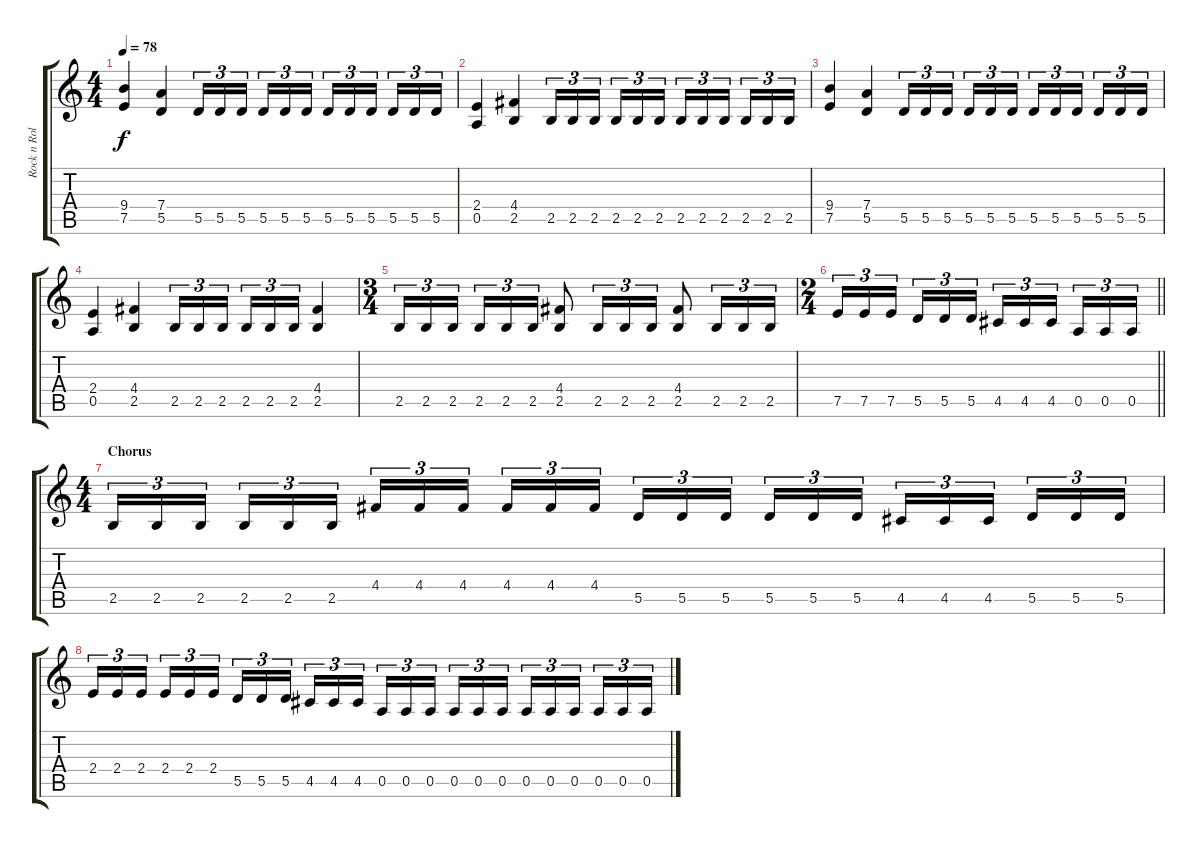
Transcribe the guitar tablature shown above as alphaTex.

\track ("Rock n Rolf" "Rock n Rol") {instrument distortionguitar}
\staff {score tabs}
\tuning (E4 B3 G3 D3 A2 E2) {hide}
\ts (4 4)
\tempo 78
\clef g2
\ks c
(9.4 7.5).4{dy f} (7.4 5.5).4 5.5.16{tu (3 2)} 5.5.16{tu (3 2)} 5.5.16{tu (3 2) beam splitsecondary} 5.5.16{tu (3 2)} 5.5.16{tu (3 2)} 5.5.16{tu (3 2)} 5.5.16{tu (3 2)} 5.5.16{tu (3 2)} 5.5.16{tu (3 2) beam splitsecondary} 5.5.16{tu (3 2)} 5.5.16{tu (3 2)} 5.5.16{tu (3 2)} |
(2.4 0.5).4 (4.4 2.5).4 2.5.16{tu (3 2)} 2.5.16{tu (3 2)} 2.5.16{tu (3 2) beam splitsecondary} 2.5.16{tu (3 2)} 2.5.16{tu (3 2)} 2.5.16{tu (3 2)} 2.5.16{tu (3 2)} 2.5.16{tu (3 2)} 2.5.16{tu (3 2) beam splitsecondary} 2.5.16{tu (3 2)} 2.5.16{tu (3 2)} 2.5.16{tu (3 2)} |
(9.4 7.5).4 (7.4 5.5).4 5.5.16{tu (3 2)} 5.5.16{tu (3 2)} 5.5.16{tu (3 2) beam splitsecondary} 5.5.16{tu (3 2)} 5.5.16{tu (3 2)} 5.5.16{tu (3 2)} 5.5.16{tu (3 2)} 5.5.16{tu (3 2)} 5.5.16{tu (3 2) beam splitsecondary} 5.5.16{tu (3 2)} 5.5.16{tu (3 2)} 5.5.16{tu (3 2)} |
(2.4 0.5).4 (4.4 2.5).4 2.5.16{tu (3 2) beam merge} 2.5.16{tu (3 2)} 2.5.16{tu (3 2) beam splitsecondary} 2.5.16{tu (3 2)} 2.5.16{tu (3 2)} 2.5.16{tu (3 2)} (4.4 2.5).4 |
\ts (3 4)
2.5.16{tu (3 2)} 2.5.16{tu (3 2)} 2.5.16{tu (3 2) beam splitsecondary} 2.5.16{tu (3 2)} 2.5.16{tu (3 2)} 2.5.16{tu (3 2)} (4.4 2.5).8 2.5.16{tu (3 2)} 2.5.16{tu (3 2)} 2.5.16{tu (3 2)} (4.4 2.5).8 2.5.16{tu (3 2)} 2.5.16{tu (3 2)} 2.5.16{tu (3 2)} |
\ts (2 4)
\barLineRight lightlight
7.5.16{tu (3 2)} 7.5.16{tu (3 2)} 7.5.16{tu (3 2) beam splitsecondary} 5.5.16{tu (3 2)} 5.5.16{tu (3 2)} 5.5.16{tu (3 2)} 4.5.16{tu (3 2)} 4.5.16{tu (3 2)} 4.5.16{tu (3 2) beam splitsecondary} 0.5.16{tu (3 2)} 0.5.16{tu (3 2)} 0.5.16{tu (3 2)} |
\ts (4 4)
\section ("" "Chorus")
2.5.16{tu (3 2)} 2.5.16{tu (3 2)} 2.5.16{tu (3 2) beam splitsecondary} 2.5.16{tu (3 2)} 2.5.16{tu (3 2)} 2.5.16{tu (3 2)} 4.4.16{tu (3 2)} 4.4.16{tu (3 2)} 4.4.16{tu (3 2) beam splitsecondary} 4.4.16{tu (3 2)} 4.4.16{tu (3 2)} 4.4.16{tu (3 2)} 5.5.16{tu (3 2)} 5.5.16{tu (3 2)} 5.5.16{tu (3 2) beam splitsecondary} 5.5.16{tu (3 2)} 5.5.16{tu (3 2)} 5.5.16{tu (3 2)} 4.5.16{tu (3 2)} 4.5.16{tu (3 2)} 4.5.16{tu (3 2) beam splitsecondary} 5.5.16{tu (3 2)} 5.5.16{tu (3 2)} 5.5.16{tu (3 2)} |
2.4.16{tu (3 2)} 2.4.16{tu (3 2)} 2.4.16{tu (3 2) beam splitsecondary} 2.4.16{tu (3 2)} 2.4.16{tu (3 2)} 2.4.16{tu (3 2)} 5.5.16{tu (3 2)} 5.5.16{tu (3 2)} 5.5.16{tu (3 2) beam splitsecondary} 4.5.16{tu (3 2)} 4.5.16{tu (3 2)} 4.5.16{tu (3 2)} 0.5.16{tu (3 2)} 0.5.16{tu (3 2)} 0.5.16{tu (3 2) beam splitsecondary} 0.5.16{tu (3 2)} 0.5.16{tu (3 2)} 0.5.16{tu (3 2)} 0.5.16{tu (3 2)} 0.5.16{tu (3 2)} 0.5.16{tu (3 2) beam splitsecondary} 0.5.16{tu (3 2)} 0.5.16{tu (3 2)} 0.5.16{tu (3 2)}
